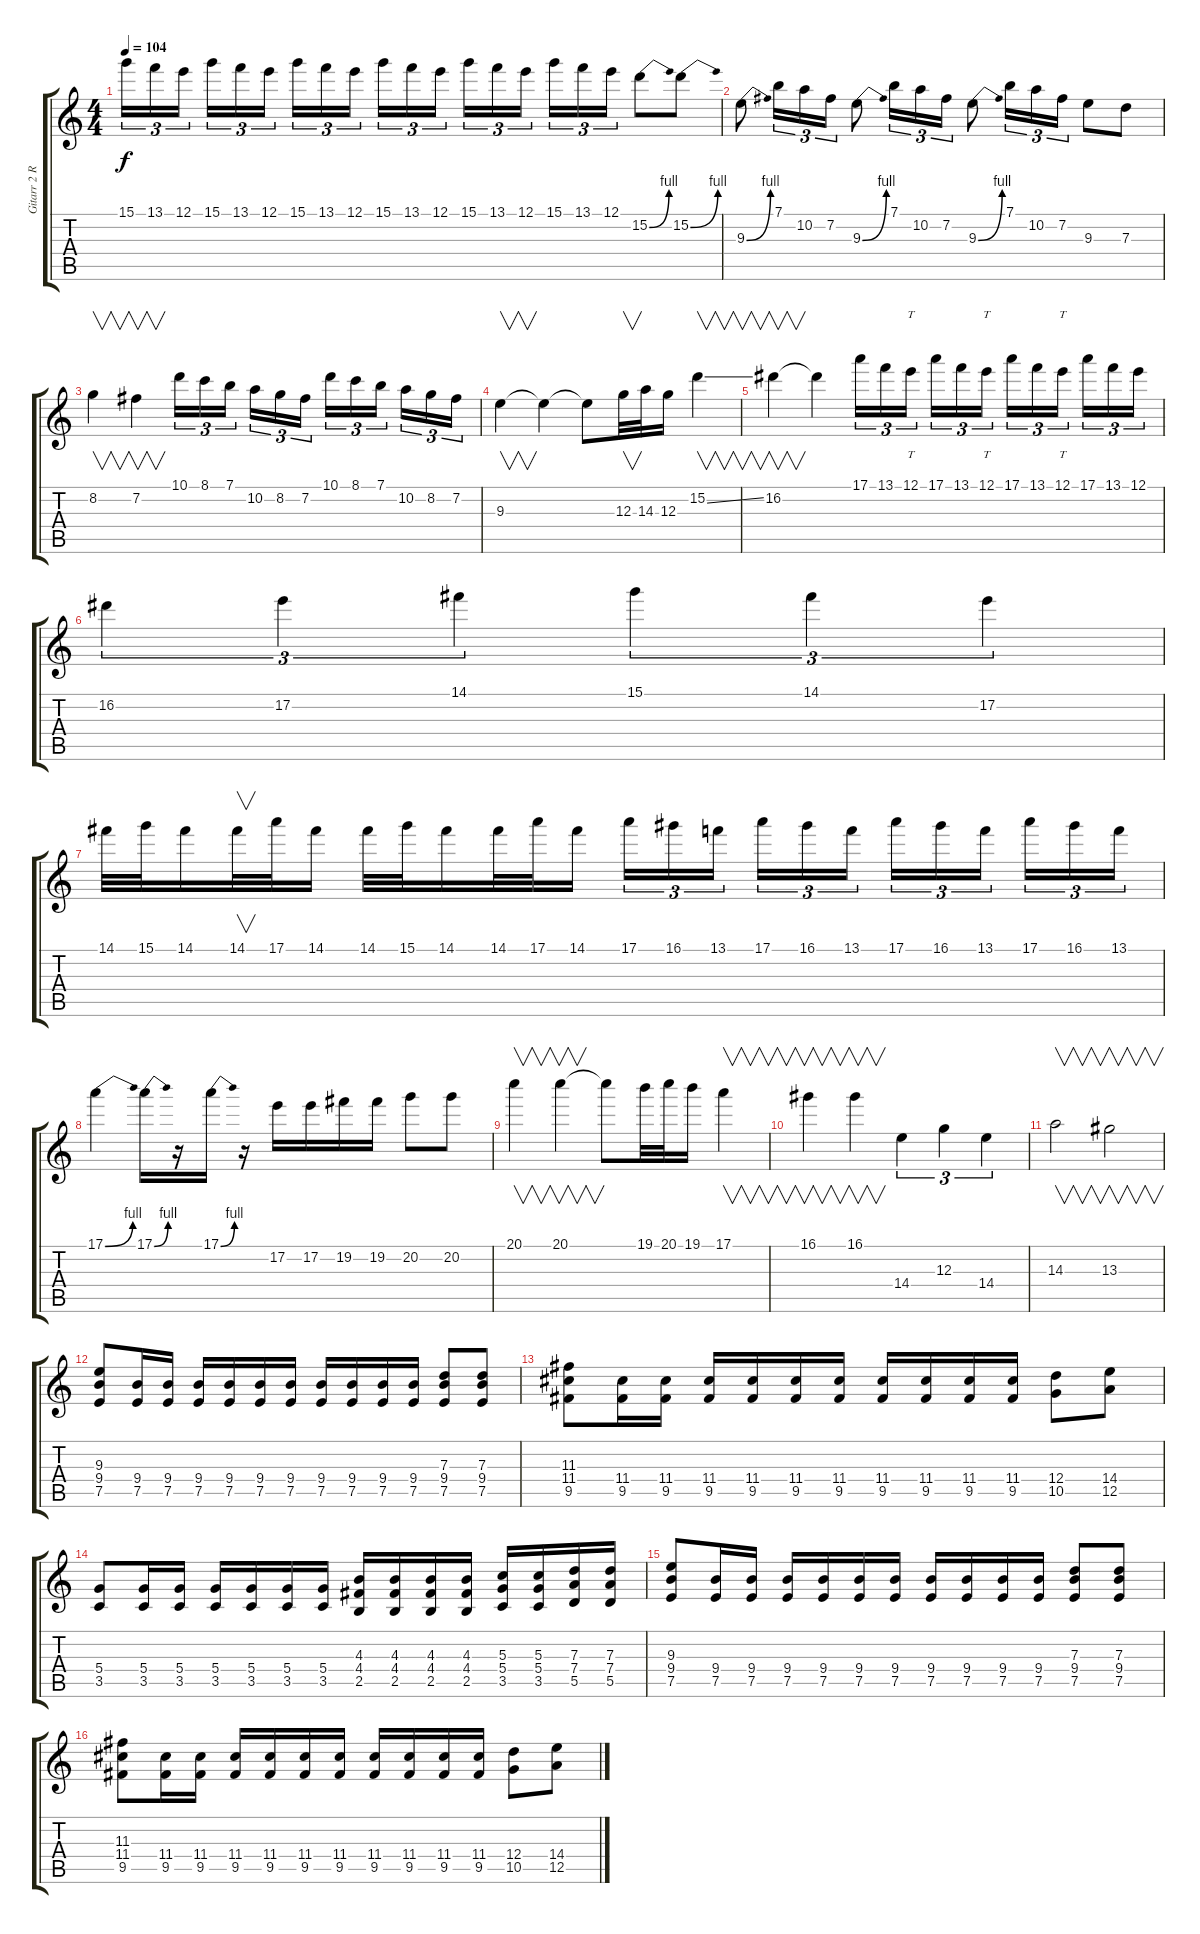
\track ("Gitarr 2 Rytm/Solo" "Gitarr 2 R") {instrument distortionguitar}
\staff {score tabs}
\tuning (E4 B3 G3 D3 A2 E2) {hide}
\ts (4 4)
\tempo 104
\clef g2
\ks c
15.1.16{tu (3 2) dy f} 13.1.16{tu (3 2)} 12.1.16{tu (3 2)} 15.1.16{tu (3 2)} 13.1.16{tu (3 2)} 12.1.16{tu (3 2)} 15.1.16{tu (3 2)} 13.1.16{tu (3 2)} 12.1.16{tu (3 2)} 15.1.16{tu (3 2)} 13.1.16{tu (3 2)} 12.1.16{tu (3 2)} 15.1.16{tu (3 2)} 13.1.16{tu (3 2)} 12.1.16{tu (3 2)} 15.1.16{tu (3 2)} 13.1.16{tu (3 2)} 12.1.16{tu (3 2)} 15.2{be (bend 0 0 60 4)}.8 15.2{be (bend 0 0 60 4)}.8 |
9.3{be (bend 0 0 60 4)}.8 7.1.16{tu (3 2)} 10.2.16{tu (3 2)} 7.2.16{tu (3 2)} 9.3{be (bend 0 0 60 4)}.8 7.1.16{tu (3 2)} 10.2.16{tu (3 2)} 7.2.16{tu (3 2)} 9.3{be (bend 0 0 60 4)}.8 7.1.16{tu (3 2)} 10.2.16{tu (3 2)} 7.2.16{tu (3 2)} 9.3.8 7.3.8 |
8.2.4{v} 7.2.4{v} 10.1.16{tu (3 2)} 8.1.16{tu (3 2)} 7.1.16{tu (3 2)} 10.2.16{tu (3 2)} 8.2.16{tu (3 2)} 7.2.16{tu (3 2)} 10.1.16{tu (3 2)} 8.1.16{tu (3 2)} 7.1.16{tu (3 2)} 10.2.16{tu (3 2)} 8.2.16{tu (3 2)} 7.2.16{tu (3 2)} |
9.3.4{v} 9.3{t}.4 9.3{t}.8 12.3.32{v} 14.3.32 12.3.16 15.2{ss}.4{v} |
16.2.4{v} 16.2{t}.4 17.1.16{tu (3 2)} 13.1.16{tu (3 2)} 12.1.16{tt tu (3 2)} 17.1.16{tu (3 2)} 13.1.16{tu (3 2)} 12.1.16{tt tu (3 2)} 17.1.16{tu (3 2)} 13.1.16{tu (3 2)} 12.1.16{tt tu (3 2)} 17.1.16{tu (3 2)} 13.1.16{tu (3 2)} 12.1.16{tu (3 2)} |
16.2.4{tu (3 2)} 17.2.4{tu (3 2)} 14.1.4{tu (3 2)} 15.1.4{tu (3 2)} 14.1.4{tu (3 2)} 17.2.4{tu (3 2)} |
14.1.32 15.1.32 14.1.16 14.1.32{v} 17.1.32 14.1.16 14.1.32 15.1.32 14.1.16 14.1.32 17.1.32 14.1.16 17.1.16{tu (3 2)} 16.1.16{tu (3 2)} 13.1.16{tu (3 2)} 17.1.16{tu (3 2)} 16.1.16{tu (3 2)} 13.1.16{tu (3 2)} 17.1.16{tu (3 2)} 16.1.16{tu (3 2)} 13.1.16{tu (3 2)} 17.1.16{tu (3 2)} 16.1.16{tu (3 2)} 13.1.16{tu (3 2)} |
17.1{be (bend 0 0 60 4)}.4 17.1{be (bend 0 0 60 4)}.16 r.16 17.1{be (bend 0 0 60 4)}.16 r.16 17.2.16 17.2.16 19.2.16 19.2.16 20.2.8 20.2.8 |
20.1.4{v} 20.1.4{v} 20.1{t}.8 19.1.32 20.1.32 19.1.16 17.1.4{v} |
16.1.4{v} 16.1.4{v} 14.4.4{tu (3 2)} 12.3.4{tu (3 2)} 14.4.4{tu (3 2)} |
14.3.2{v} 13.3.2{v} |
(9.3 9.4 7.5).8 (9.4 7.5).16 (9.4 7.5).16 (9.4 7.5).16 (9.4 7.5).16 (9.4 7.5).16 (9.4 7.5).16 (9.4 7.5).16 (9.4 7.5).16 (9.4 7.5).16 (9.4 7.5).16 (7.3 9.4 7.5).8 (7.3 9.4 7.5).8 |
(11.3 11.4 9.5).8 (11.4 9.5).16 (11.4 9.5).16 (11.4 9.5).16 (11.4 9.5).16 (11.4 9.5).16 (11.4 9.5).16 (11.4 9.5).16 (11.4 9.5).16 (11.4 9.5).16 (11.4 9.5).16 (12.4 10.5).8 (14.4 12.5).8 |
(5.4 3.5).8 (5.4 3.5).16 (5.4 3.5).16 (5.4 3.5).16 (5.4 3.5).16 (5.4 3.5).16 (5.4 3.5).16 (4.3 4.4 2.5).16 (4.3 4.4 2.5).16 (4.3 4.4 2.5).16 (4.3 4.4 2.5).16 (5.3 5.4 3.5).16 (5.3 5.4 3.5).16 (7.3 7.4 5.5).16 (7.3 7.4 5.5).16 |
(9.3 9.4 7.5).8 (9.4 7.5).16 (9.4 7.5).16 (9.4 7.5).16 (9.4 7.5).16 (9.4 7.5).16 (9.4 7.5).16 (9.4 7.5).16 (9.4 7.5).16 (9.4 7.5).16 (9.4 7.5).16 (7.3 9.4 7.5).8 (7.3 9.4 7.5).8 |
(11.3 11.4 9.5).8 (11.4 9.5).16 (11.4 9.5).16 (11.4 9.5).16 (11.4 9.5).16 (11.4 9.5).16 (11.4 9.5).16 (11.4 9.5).16 (11.4 9.5).16 (11.4 9.5).16 (11.4 9.5).16 (12.4 10.5).8 (14.4 12.5).8
